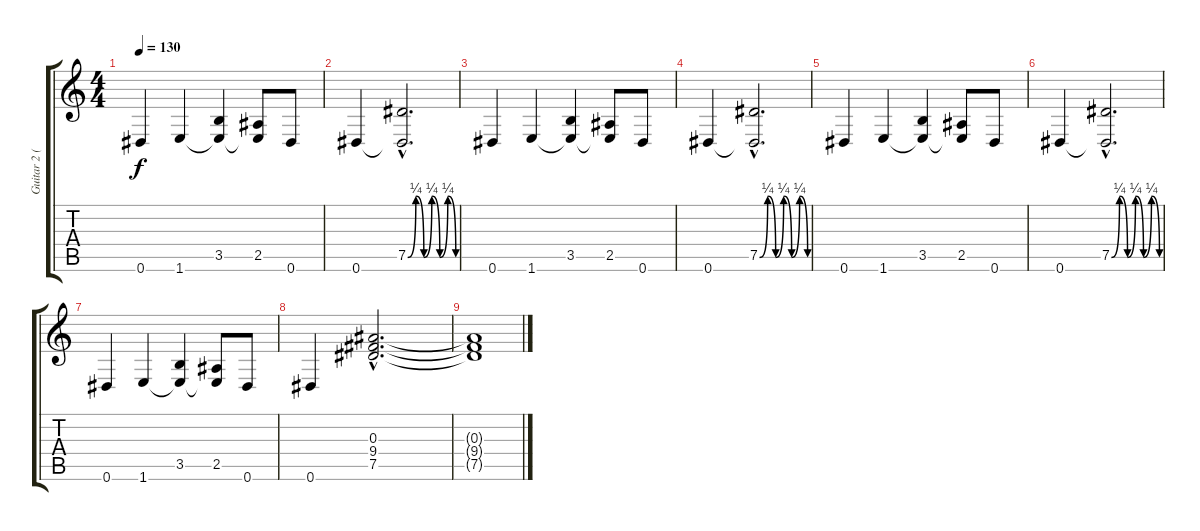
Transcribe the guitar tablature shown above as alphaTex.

\track ("Guitar 2 (tuned half step down)" "Guitar 2 (") {instrument distortionguitar}
\staff {score tabs}
\tuning (Eb4 Bb3 Gb3 Db3 Ab2 Eb2) {hide}
\ts (4 4)
\tempo 130
\clef g2
\ks c
0.6.4{dy f} 1.6.4 (3.5 1.6{t}).4 (2.5 1.6{t}).8 0.6.8 |
0.6.4 (7.5{be (custom 0 0 10 1 20 0 30 1 40 0 50 1 60 0) hac} 0.6{hac t}).2{d} |
0.6.4 1.6.4 (3.5 1.6{t}).4 (2.5 1.6{t}).8 0.6.8 |
0.6.4 (7.5{be (custom 0 0 10 1 20 0 30 1 40 0 50 1 60 0) hac} 0.6{hac t}).2{d} |
0.6.4 1.6.4 (3.5 1.6{t}).4 (2.5 1.6{t}).8 0.6.8 |
0.6.4 (7.5{be (custom 0 0 10 1 20 0 30 1 40 0 50 1 60 0) hac} 0.6{hac t}).2{d} |
0.6.4 1.6.4 (3.5 1.6{t}).4 (2.5 1.6{t}).8 0.6.8 |
0.6.4 (0.3{hac} 9.4{hac} 7.5{hac}).2{d volume 0 instrument electricguitarjazz} |
(0.3{t} 9.4{t} 7.5{t}).1
